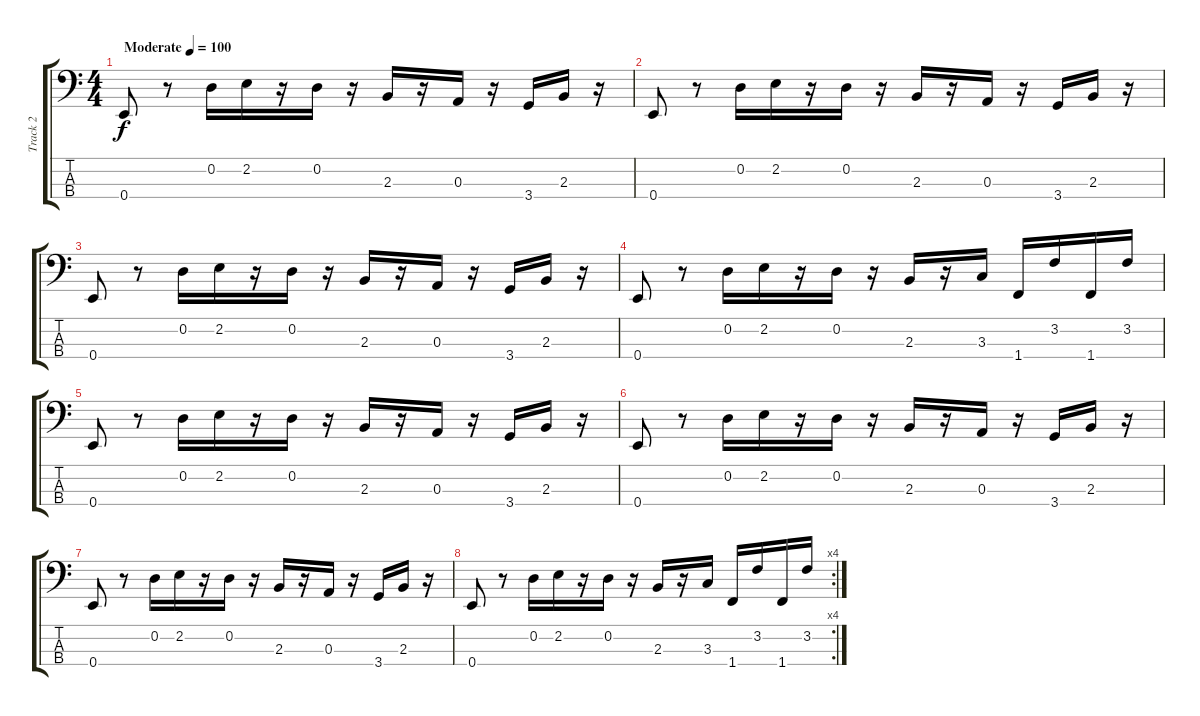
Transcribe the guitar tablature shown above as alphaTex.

\track ("Track 2" "Track 2") {instrument electricbassfinger}
\staff {score tabs}
\tuning (G2 D2 A1 E1) {hide}
\ts (4 4)
\tempo (100 "Moderate")
\clef f4
\ks c
0.4.8{dy f instrument electricbassfinger} r.8 0.2.16 2.2.16 r.16 0.2.16 r.16 2.3.16 r.16 0.3.16 r.16 3.4.16 2.3.16 r.16 |
0.4.8 r.8 0.2.16 2.2.16 r.16 0.2.16 r.16 2.3.16 r.16 0.3.16 r.16 3.4.16 2.3.16 r.16 |
0.4.8 r.8 0.2.16 2.2.16 r.16 0.2.16 r.16 2.3.16 r.16 0.3.16 r.16 3.4.16 2.3.16 r.16 |
0.4.8 r.8 0.2.16 2.2.16 r.16 0.2.16 r.16 2.3.16 r.16 3.3.16 1.4.16 3.2.16 1.4.16 3.2.16 |
0.4.8 r.8 0.2.16 2.2.16 r.16 0.2.16 r.16 2.3.16 r.16 0.3.16 r.16 3.4.16 2.3.16 r.16 |
0.4.8 r.8 0.2.16 2.2.16 r.16 0.2.16 r.16 2.3.16 r.16 0.3.16 r.16 3.4.16 2.3.16 r.16 |
0.4.8 r.8 0.2.16 2.2.16 r.16 0.2.16 r.16 2.3.16 r.16 0.3.16 r.16 3.4.16 2.3.16 r.16 |
\rc 4
0.4.8 r.8 0.2.16 2.2.16 r.16 0.2.16 r.16 2.3.16 r.16 3.3.16 1.4.16 3.2.16 1.4.16 3.2.16
